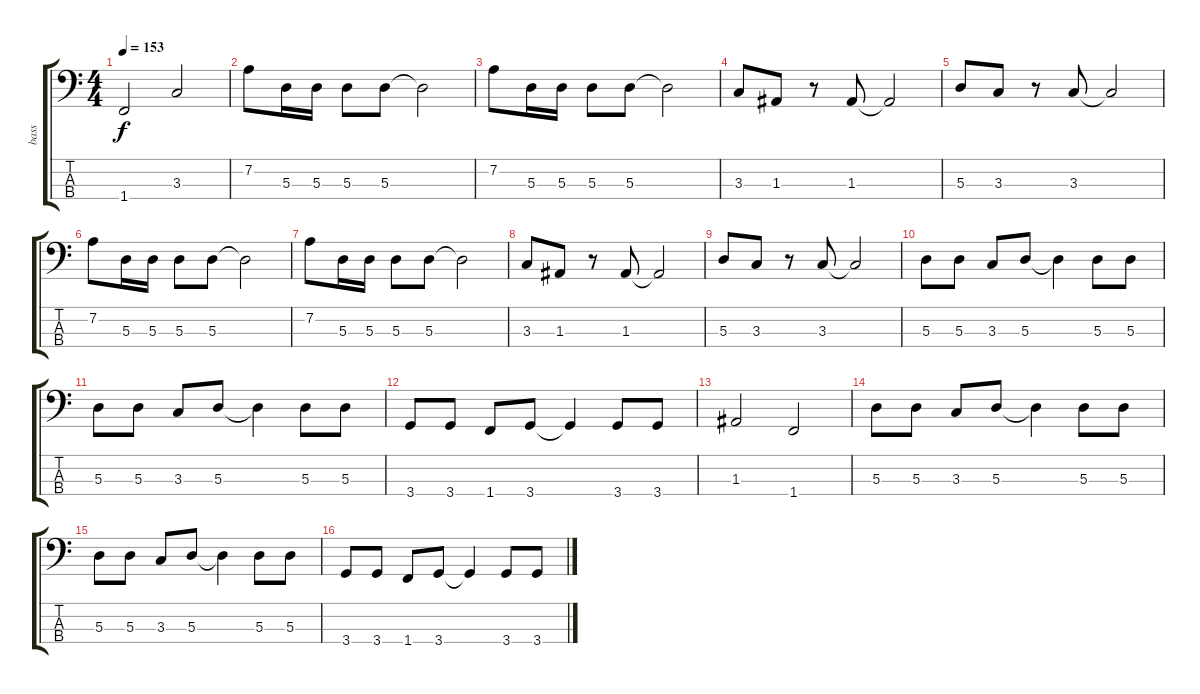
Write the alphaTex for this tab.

\track ("bass" "bass") {instrument electricbassfinger}
\staff {score tabs}
\tuning (G2 D2 A1 E1) {hide}
\ts (4 4)
\tempo 153
\clef f4
\ks c
1.4.2{dy f} 3.3.2 |
7.2.8 5.3.16 5.3.16 5.3.8 5.3.8 5.3{t}.2 |
7.2.8 5.3.16 5.3.16 5.3.8 5.3.8 5.3{t}.2 |
3.3.8 1.3.8 r.8 1.3.8 1.3{t}.2 |
5.3.8 3.3.8 r.8 3.3.8 3.3{t}.2 |
7.2.8 5.3.16 5.3.16 5.3.8 5.3.8 5.3{t}.2 |
7.2.8 5.3.16 5.3.16 5.3.8 5.3.8 5.3{t}.2 |
3.3.8 1.3.8 r.8 1.3.8 1.3{t}.2 |
5.3.8 3.3.8 r.8 3.3.8 3.3{t}.2 |
5.3.8 5.3.8 3.3.8 5.3.8 5.3{t}.4 5.3.8 5.3.8 |
5.3.8 5.3.8 3.3.8 5.3.8 5.3{t}.4 5.3.8 5.3.8 |
3.4.8 3.4.8 1.4.8 3.4.8 3.4{t}.4 3.4.8 3.4.8 |
1.3.2 1.4.2 |
5.3.8 5.3.8 3.3.8 5.3.8 5.3{t}.4 5.3.8 5.3.8 |
5.3.8 5.3.8 3.3.8 5.3.8 5.3{t}.4 5.3.8 5.3.8 |
3.4.8 3.4.8 1.4.8 3.4.8 3.4{t}.4 3.4.8 3.4.8
